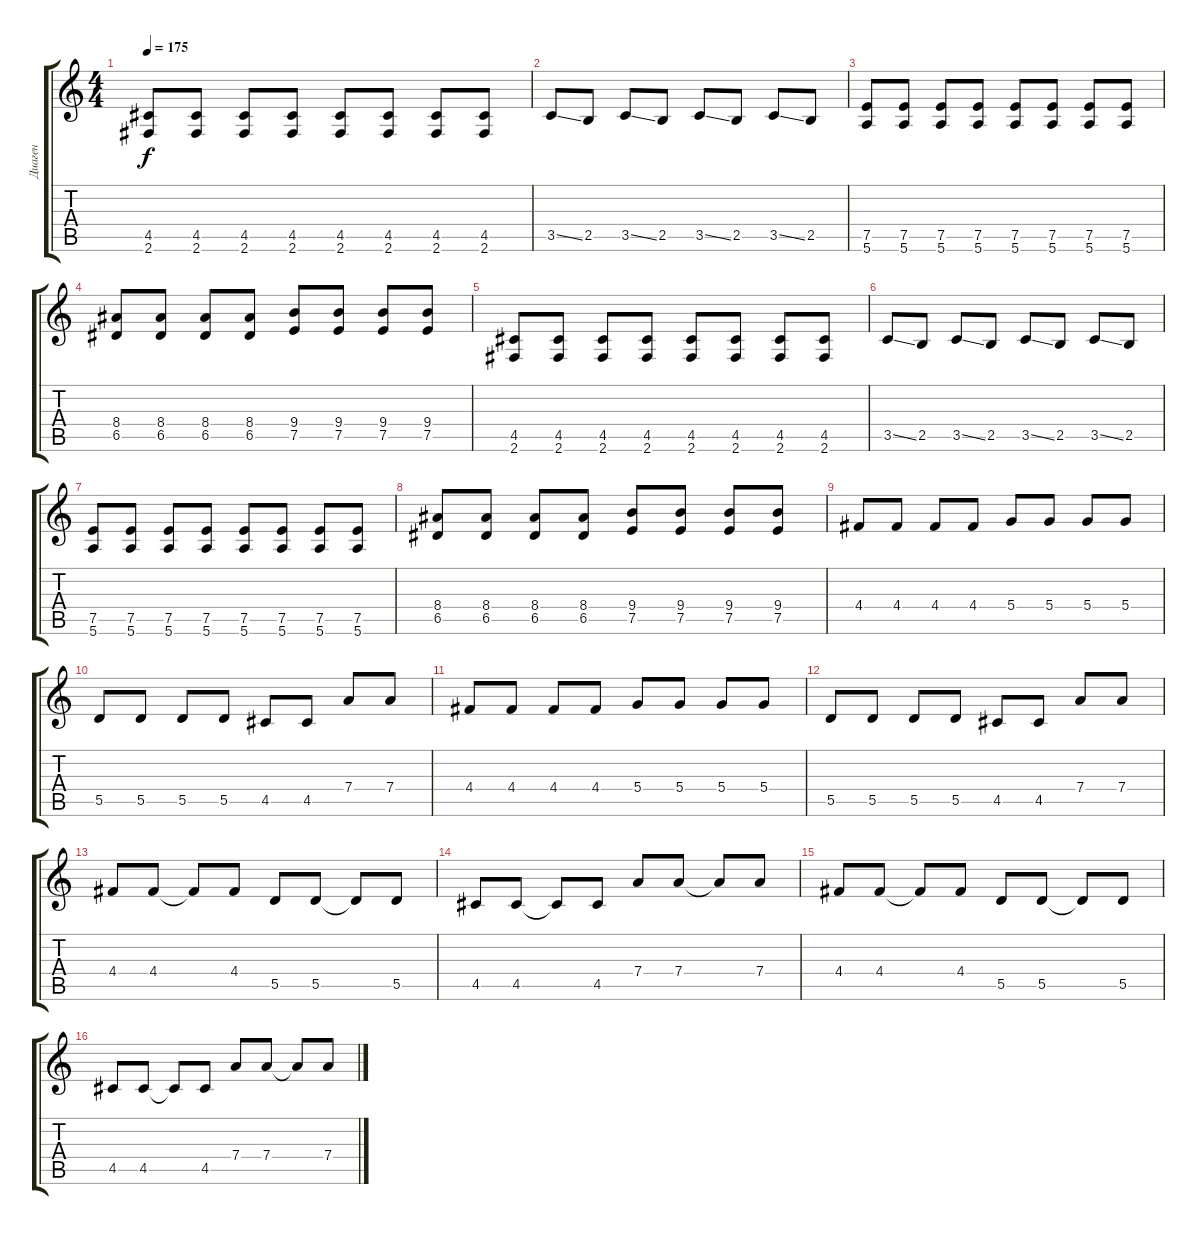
\track ("Диаген" "Диаген") {instrument distortionguitar}
\staff {score tabs}
\tuning (E4 B3 G3 D3 A2 E2) {hide}
\ts (4 4)
\tempo 175
\clef g2
\ks c
(4.5 2.6).8{dy f} (4.5 2.6).8 (4.5 2.6).8 (4.5 2.6).8 (4.5 2.6).8 (4.5 2.6).8 (4.5 2.6).8 (4.5 2.6).8 |
3.5{ss}.8 2.5.8 3.5{ss}.8 2.5.8 3.5{ss}.8 2.5.8 3.5{ss}.8 2.5.8 |
(7.5 5.6).8 (7.5 5.6).8 (7.5 5.6).8 (7.5 5.6).8 (7.5 5.6).8 (7.5 5.6).8 (7.5 5.6).8 (7.5 5.6).8 |
(8.4 6.5).8 (8.4 6.5).8 (8.4 6.5).8 (8.4 6.5).8 (9.4 7.5).8 (9.4 7.5).8 (9.4 7.5).8 (9.4 7.5).8 |
(4.5 2.6).8 (4.5 2.6).8 (4.5 2.6).8 (4.5 2.6).8 (4.5 2.6).8 (4.5 2.6).8 (4.5 2.6).8 (4.5 2.6).8 |
3.5{ss}.8 2.5.8 3.5{ss}.8 2.5.8 3.5{ss}.8 2.5.8 3.5{ss}.8 2.5.8 |
(7.5 5.6).8 (7.5 5.6).8 (7.5 5.6).8 (7.5 5.6).8 (7.5 5.6).8 (7.5 5.6).8 (7.5 5.6).8 (7.5 5.6).8 |
(8.4 6.5).8 (8.4 6.5).8 (8.4 6.5).8 (8.4 6.5).8 (9.4 7.5).8 (9.4 7.5).8 (9.4 7.5).8 (9.4 7.5).8 |
4.4.8 4.4.8 4.4.8 4.4.8 5.4.8 5.4.8 5.4.8 5.4.8 |
5.5.8 5.5.8 5.5.8 5.5.8 4.5.8 4.5.8 7.4.8 7.4.8 |
4.4.8 4.4.8 4.4.8 4.4.8 5.4.8 5.4.8 5.4.8 5.4.8 |
5.5.8 5.5.8 5.5.8 5.5.8 4.5.8 4.5.8 7.4.8 7.4.8 |
4.4.8 4.4.8 4.4{t}.8 4.4.8 5.5.8 5.5.8 5.5{t}.8 5.5.8 |
4.5.8 4.5.8 4.5{t}.8 4.5.8 7.4.8 7.4.8 7.4{t}.8 7.4.8 |
4.4.8 4.4.8 4.4{t}.8 4.4.8 5.5.8 5.5.8 5.5{t}.8 5.5.8 |
4.5.8 4.5.8 4.5{t}.8 4.5.8 7.4.8 7.4.8 7.4{t}.8 7.4.8
